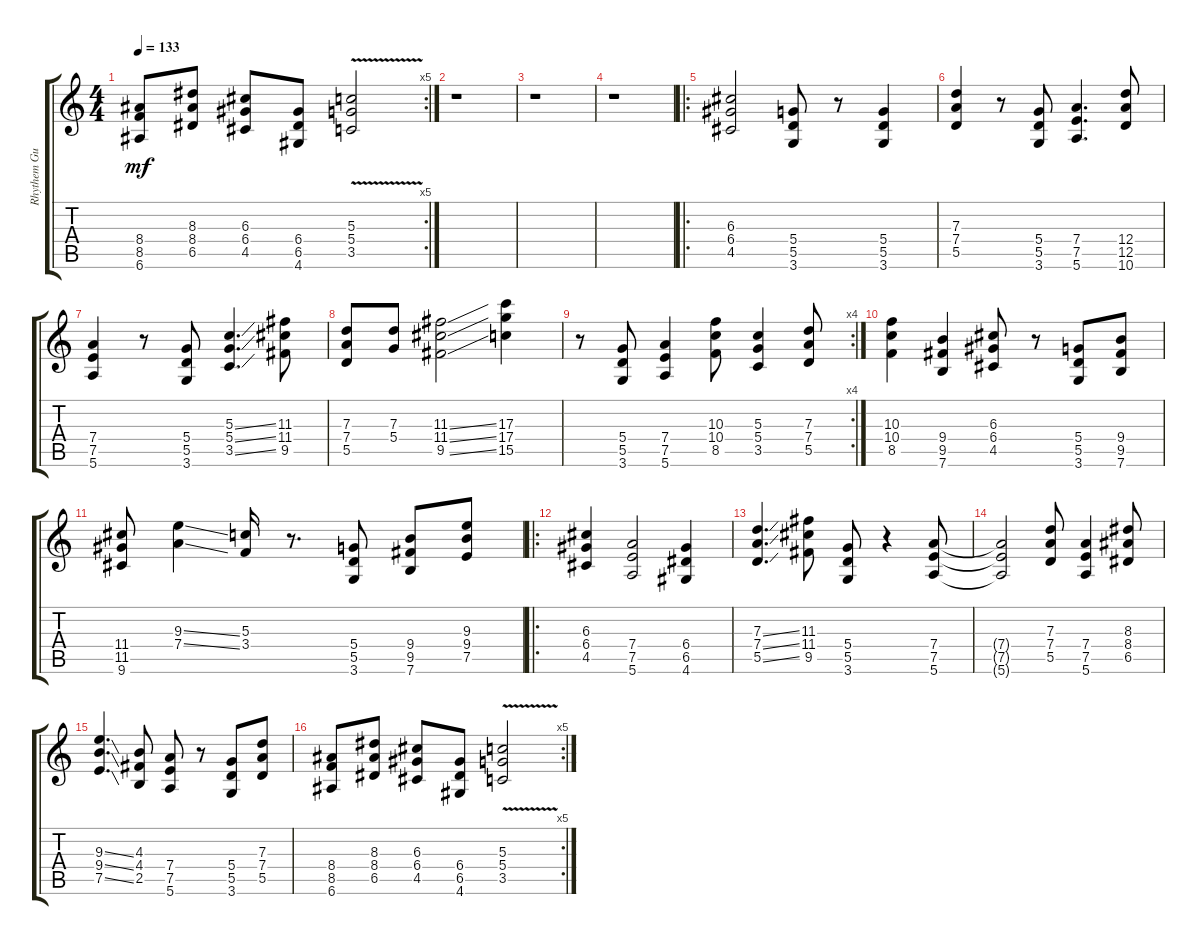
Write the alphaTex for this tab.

\track ("Rhythem Guitar" "Rhythem Gu") {instrument distortionguitar}
\staff {score tabs}
\tuning (E4 B3 G3 D3 A2 E2) {hide}
\rc 5
\ts (4 4)
\tempo 133
\clef g2
\ks c
(8.4 8.5 6.6).8{dy mf} (8.3 8.4 6.5).8 (6.3 6.4 4.5).8 (6.4 6.5 4.6).8 (5.3{v} 5.4{v} 3.5{v}).2 |
r.1 |
r.1 |
r.1 |
\ro
(6.3 6.4 4.5).2 (5.4 5.5 3.6).8 r.8 (5.4 5.5 3.6).4 |
(7.3 7.4 5.5).4 r.8 (5.4 5.5 3.6).8 (7.4 7.5 5.6).4{d} (12.4 12.5 10.6).8 |
(7.4 7.5 5.6).4 r.8 (5.4 5.5 3.6).8 (5.3{ss} 5.4{ss} 3.5{ss}).4{d} (11.3 11.4 9.5).8 |
(7.3 7.4 5.5).8 (7.3 5.4).8 (11.3{ss} 11.4{ss} 9.5{ss}).2 (17.3 17.4 15.5).4 |
\rc 4
r.8 (5.4 5.5 3.6).8 (7.4 7.5 5.6).4 (10.3 10.4 8.5).8 (5.3 5.4 3.5).4 (7.3 7.4 5.5).8 |
(10.3 10.4 8.5).4 (9.4 9.5 7.6).4 (6.3 6.4 4.5).8 r.8 (5.4 5.5 3.6).8 (9.4 9.5 7.6).8 |
(11.4 11.5 9.6).8 (9.3{ss} 7.4{ss}).4 (5.3 3.4).16 r.8{d} (5.4 5.5 3.6).8 (9.4 9.5 7.6).8 (9.3 9.4 7.5).8 |
\ro
(6.3 6.4 4.5).4 (7.4 7.5 5.6).2 (6.4 6.5 4.6).4 |
(7.3{ss} 7.4{ss} 5.5{ss}).4{d} (11.3 11.4 9.5).8 (5.4 5.5 3.6).8 r.4 (7.4 7.5 5.6).8 |
(7.4{t} 7.5{t} 5.6{t}).2 (7.3 7.4 5.5).8 (7.4 7.5 5.6).4 (8.3 8.4 6.5).8 |
(9.3{ss} 9.4{ss} 7.5{ss}).4{d} (4.3 4.4 2.5).8 (7.4 7.5 5.6).8 r.8 (5.4 5.5 3.6).8 (7.3 7.4 5.5).8 |
\rc 5
(8.4 8.5 6.6).8 (8.3 8.4 6.5).8 (6.3 6.4 4.5).8 (6.4 6.5 4.6).8 (5.3{v} 5.4{v} 3.5{v}).2
